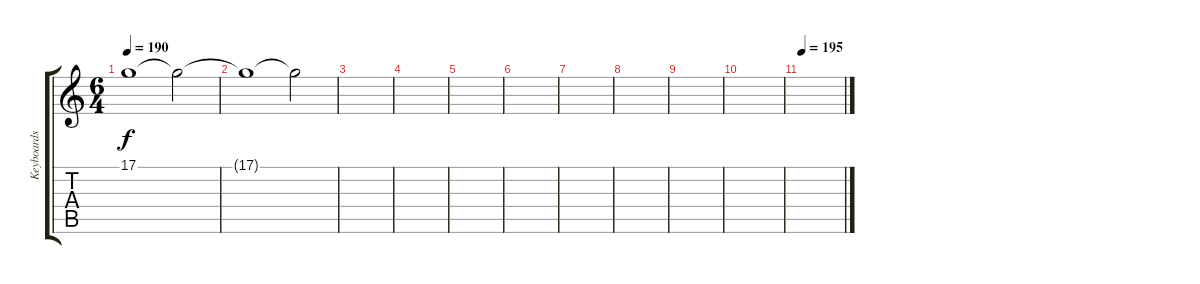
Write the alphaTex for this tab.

\track ("Keyboards" "Keyboards") {instrument stringensemble1}
\staff {score tabs}
\tuning (D4 A3 F3 D3 A2 D2) {hide}
\ts (6 4)
\tempo 190
\clef g2
\ks c
17.1.1{dy f} 17.1{t}.2 |
17.1{t}.1 17.1{t}.2 |
|
|
|
|
|
|
|
|
\tempo 195
